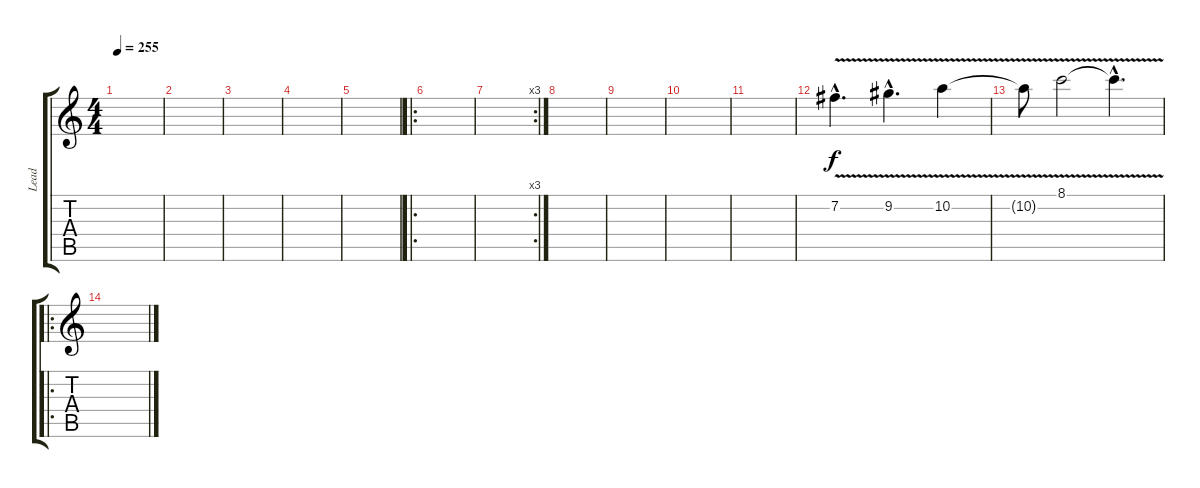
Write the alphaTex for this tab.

\track ("Lead" "Lead") {instrument distortionguitar}
\staff {score tabs}
\tuning (E4 B3 G3 D3 A2 E2) {hide}
\ts (4 4)
\tempo 255
\clef g2
\ks c
|
|
|
|
|
\ro
|
\rc 3
|
|
|
|
|
7.2{v hac}.4{d} 9.2{v hac}.4{d} 10.2{v}.4 |
10.2{t}.8 8.1{v}.2 8.1{hac t}.4{d} |
\ro
